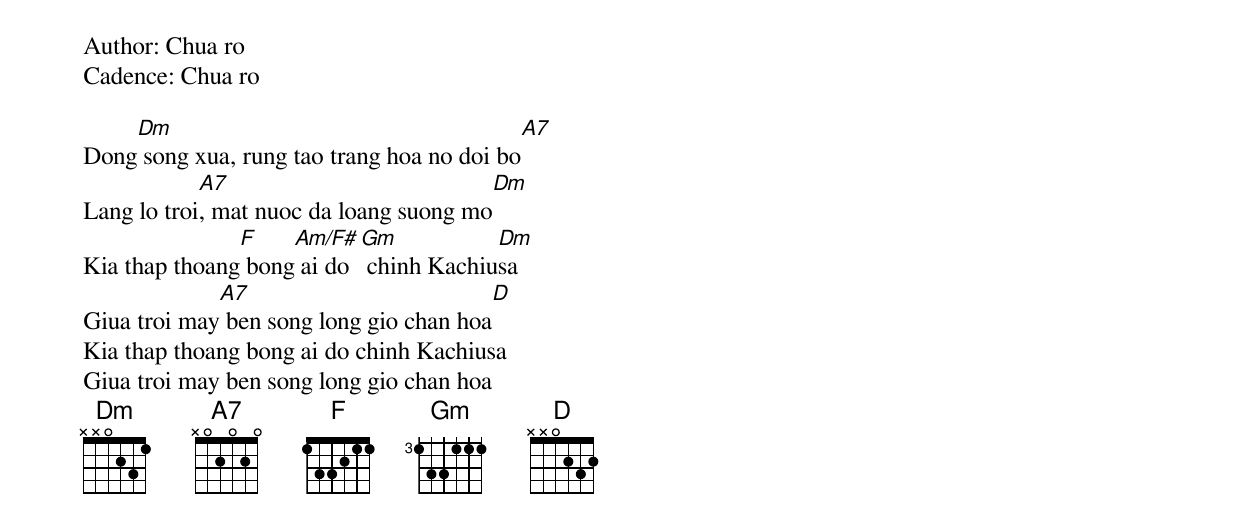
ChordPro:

Author: Chua ro
Cadence: Chua ro

Dong[Dm] song xua, rung tao trang hoa no doi bo[A7]
Lang lo troi[A7], mat nuoc da loang suong mo[Dm]
Kia thap thoang[F] bong[Am/F#] ai do[Gm] chinh Kachiu[Dm]sa
Giua troi may[A7] ben song long gio chan hoa[D]
Kia thap thoang bong ai do chinh Kachiusa
Giua troi may ben song long gio chan hoa
